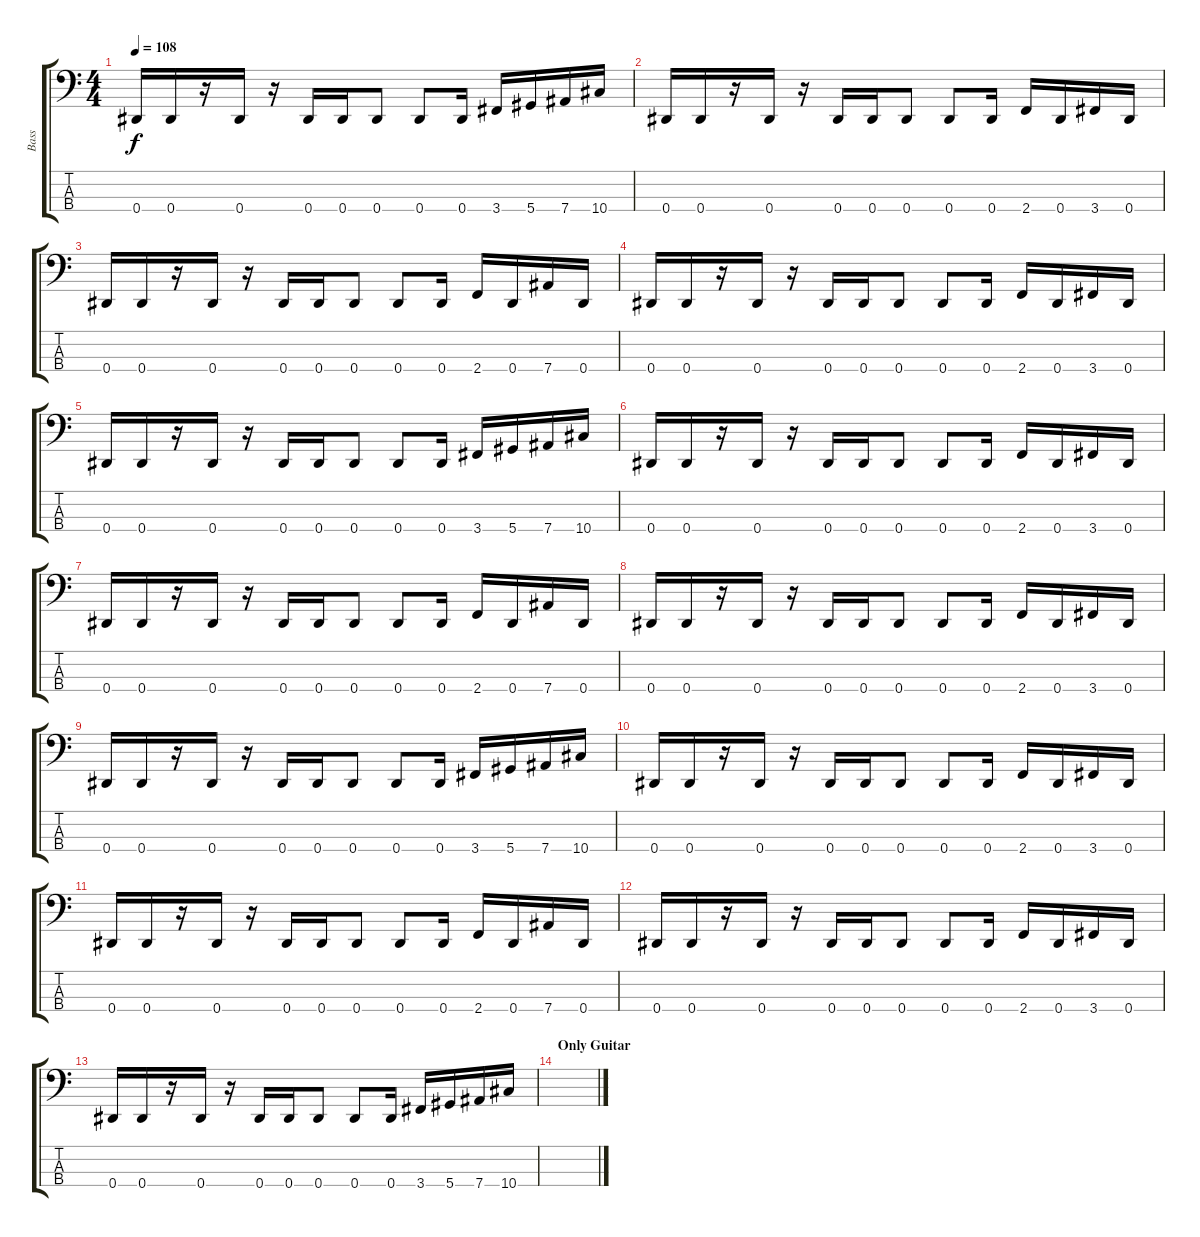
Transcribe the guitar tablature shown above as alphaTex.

\track ("Bass" "Bass") {instrument electricbasspick}
\staff {score tabs}
\tuning (Gb2 Db2 Ab1 Eb1) {hide}
\ts (4 4)
\tempo 108
\clef f4
\ks c
0.4.16{dy f} 0.4.16 r.16 0.4.16 r.16 0.4.16 0.4.16 0.4.8 0.4.8 0.4.16 3.4.16 5.4.16 7.4.16 10.4.16 |
0.4.16 0.4.16 r.16 0.4.16 r.16 0.4.16 0.4.16 0.4.8 0.4.8 0.4.16 2.4.16 0.4.16 3.4.16 0.4.16 |
0.4.16 0.4.16 r.16 0.4.16 r.16 0.4.16 0.4.16 0.4.8 0.4.8 0.4.16 2.4.16 0.4.16 7.4.16 0.4.16 |
0.4.16 0.4.16 r.16 0.4.16 r.16 0.4.16 0.4.16 0.4.8 0.4.8 0.4.16 2.4.16 0.4.16 3.4.16 0.4.16 |
0.4.16 0.4.16 r.16 0.4.16 r.16 0.4.16 0.4.16 0.4.8 0.4.8 0.4.16 3.4.16 5.4.16 7.4.16 10.4.16 |
0.4.16 0.4.16 r.16 0.4.16 r.16 0.4.16 0.4.16 0.4.8 0.4.8 0.4.16 2.4.16 0.4.16 3.4.16 0.4.16 |
0.4.16 0.4.16 r.16 0.4.16 r.16 0.4.16 0.4.16 0.4.8 0.4.8 0.4.16 2.4.16 0.4.16 7.4.16 0.4.16 |
0.4.16 0.4.16 r.16 0.4.16 r.16 0.4.16 0.4.16 0.4.8 0.4.8 0.4.16 2.4.16 0.4.16 3.4.16 0.4.16 |
0.4.16 0.4.16 r.16 0.4.16 r.16 0.4.16 0.4.16 0.4.8 0.4.8 0.4.16 3.4.16 5.4.16 7.4.16 10.4.16 |
0.4.16 0.4.16 r.16 0.4.16 r.16 0.4.16 0.4.16 0.4.8 0.4.8 0.4.16 2.4.16 0.4.16 3.4.16 0.4.16 |
0.4.16 0.4.16 r.16 0.4.16 r.16 0.4.16 0.4.16 0.4.8 0.4.8 0.4.16 2.4.16 0.4.16 7.4.16 0.4.16 |
0.4.16 0.4.16 r.16 0.4.16 r.16 0.4.16 0.4.16 0.4.8 0.4.8 0.4.16 2.4.16 0.4.16 3.4.16 0.4.16 |
0.4.16 0.4.16 r.16 0.4.16 r.16 0.4.16 0.4.16 0.4.8 0.4.8 0.4.16 3.4.16 5.4.16 7.4.16 10.4.16 |
\section ("" "Only Guitar")
